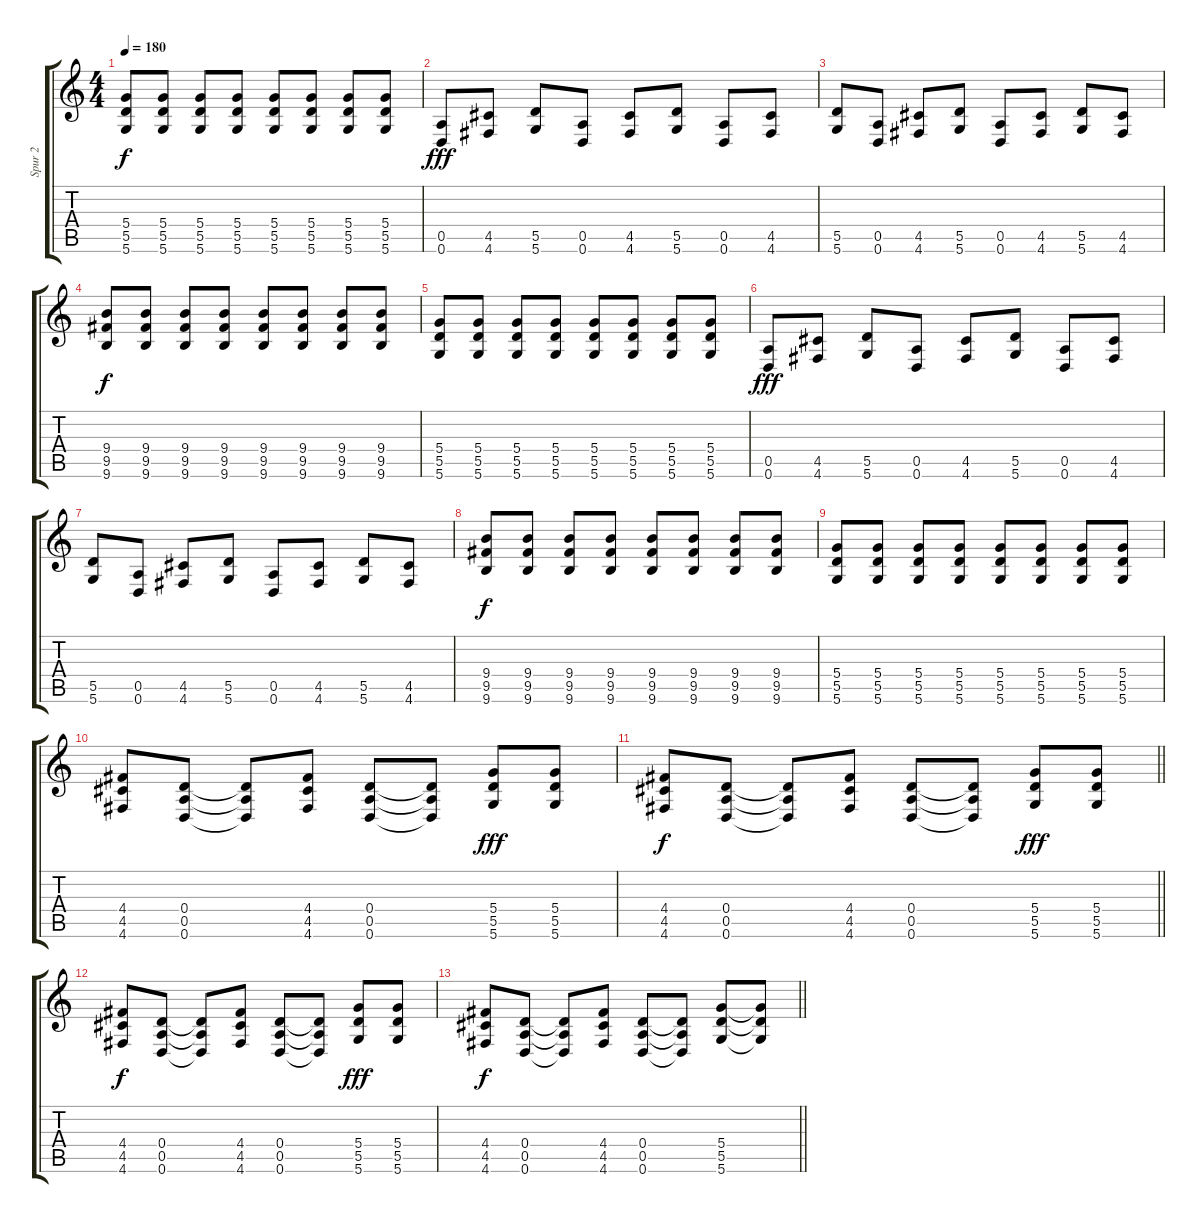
\track ("Spur 2" "Spur 2") {instrument distortionguitar}
\staff {score tabs}
\tuning (E4 B3 G3 D3 A2 D2) {hide}
\ts (4 4)
\tempo 180
\clef g2
\ks c
(5.4 5.5 5.6).8{dy f} (5.4 5.5 5.6).8 (5.4 5.5 5.6).8 (5.4 5.5 5.6).8 (5.4 5.5 5.6).8 (5.4 5.5 5.6).8 (5.4 5.5 5.6).8 (5.4 5.5 5.6).8 |
(0.5 0.6).8{dy fff} (4.5 4.6).8 (5.5 5.6).8 (0.5 0.6).8 (4.5 4.6).8 (5.5 5.6).8 (0.5 0.6).8 (4.5 4.6).8 |
(5.5 5.6).8 (0.5 0.6).8 (4.5 4.6).8 (5.5 5.6).8 (0.5 0.6).8 (4.5 4.6).8 (5.5 5.6).8 (4.5 4.6).8 |
(9.4 9.5 9.6).8{dy f} (9.4 9.5 9.6).8 (9.4 9.5 9.6).8 (9.4 9.5 9.6).8 (9.4 9.5 9.6).8 (9.4 9.5 9.6).8 (9.4 9.5 9.6).8 (9.4 9.5 9.6).8 |
(5.4 5.5 5.6).8 (5.4 5.5 5.6).8 (5.4 5.5 5.6).8 (5.4 5.5 5.6).8 (5.4 5.5 5.6).8 (5.4 5.5 5.6).8 (5.4 5.5 5.6).8 (5.4 5.5 5.6).8 |
(0.5 0.6).8{dy fff} (4.5 4.6).8 (5.5 5.6).8 (0.5 0.6).8 (4.5 4.6).8 (5.5 5.6).8 (0.5 0.6).8 (4.5 4.6).8 |
(5.5 5.6).8 (0.5 0.6).8 (4.5 4.6).8 (5.5 5.6).8 (0.5 0.6).8 (4.5 4.6).8 (5.5 5.6).8 (4.5 4.6).8 |
(9.4 9.5 9.6).8{dy f} (9.4 9.5 9.6).8 (9.4 9.5 9.6).8 (9.4 9.5 9.6).8 (9.4 9.5 9.6).8 (9.4 9.5 9.6).8 (9.4 9.5 9.6).8 (9.4 9.5 9.6).8 |
(5.4 5.5 5.6).8 (5.4 5.5 5.6).8 (5.4 5.5 5.6).8 (5.4 5.5 5.6).8 (5.4 5.5 5.6).8 (5.4 5.5 5.6).8 (5.4 5.5 5.6).8 (5.4 5.5 5.6).8 |
(4.4 4.5 4.6).8 (0.4 0.5 0.6).8 (0.4{t} 0.5{t} 0.6{t}).8 (4.4 4.5 4.6).8 (0.4 0.5 0.6).8 (0.4{t} 0.5{t} 0.6{t}).8 (5.4 5.5 5.6).8{dy fff} (5.4 5.5 5.6).8 |
\barLineRight lightlight
(4.4 4.5 4.6).8{dy f} (0.4 0.5 0.6).8 (0.4{t} 0.5{t} 0.6{t}).8 (4.4 4.5 4.6).8 (0.4 0.5 0.6).8 (0.4{t} 0.5{t} 0.6{t}).8 (5.4 5.5 5.6).8{dy fff} (5.4 5.5 5.6).8 |
(4.4 4.5 4.6).8{dy f} (0.4 0.5 0.6).8 (0.4{t} 0.5{t} 0.6{t}).8 (4.4 4.5 4.6).8 (0.4 0.5 0.6).8 (0.4{t} 0.5{t} 0.6{t}).8 (5.4 5.5 5.6).8{dy fff} (5.4 5.5 5.6).8 |
\barLineRight lightlight
(4.4 4.5 4.6).8{dy f} (0.4 0.5 0.6).8 (0.4{t} 0.5{t} 0.6{t}).8 (4.4 4.5 4.6).8 (0.4 0.5 0.6).8 (0.4{t} 0.5{t} 0.6{t}).8 (5.4 5.5 5.6).8 (5.4{t} 5.5{t} 5.6{t}).8
